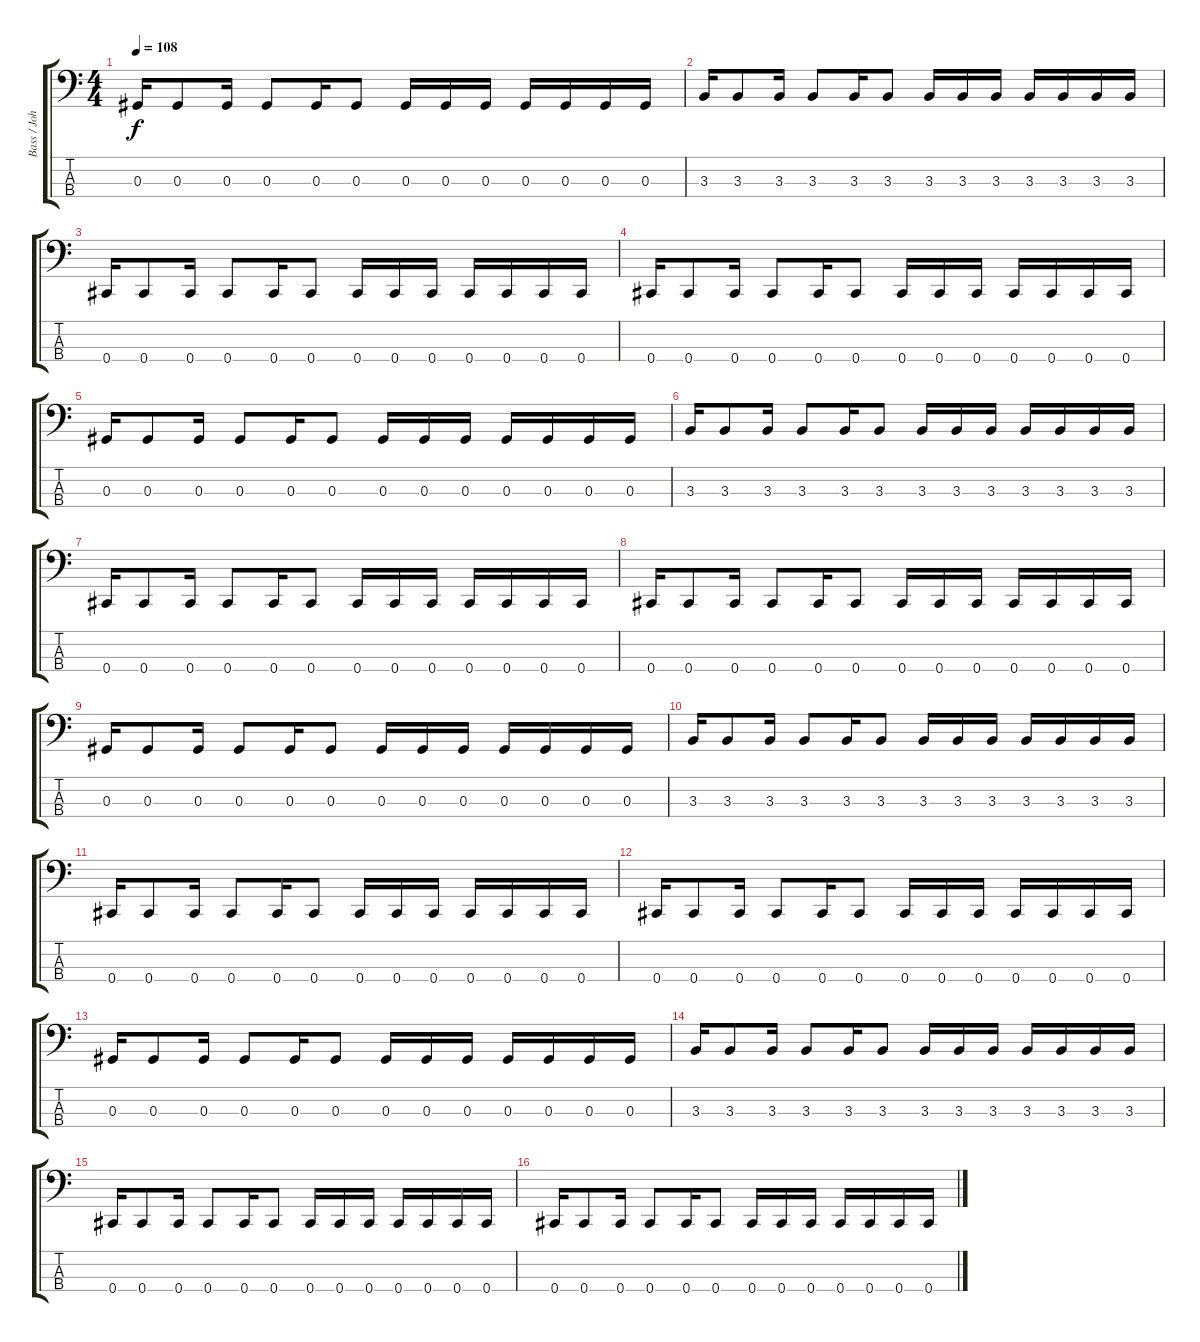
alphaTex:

\track ("Bass / Johnny April" "Bass / Joh") {instrument electricbasspick}
\staff {score tabs}
\tuning (Gb2 Db2 Ab1 Db1) {hide}
\ts (4 4)
\tempo 108
\clef f4
\ks c
0.3.16{dy f instrument electricbasspick} 0.3.8 0.3.16 0.3.8 0.3.16 0.3.8 0.3.16 0.3.16 0.3.16 0.3.16 0.3.16 0.3.16 0.3.16 |
3.3.16 3.3.8 3.3.16 3.3.8 3.3.16 3.3.8 3.3.16 3.3.16 3.3.16 3.3.16 3.3.16 3.3.16 3.3.16 |
0.4.16 0.4.8 0.4.16 0.4.8 0.4.16 0.4.8 0.4.16 0.4.16 0.4.16 0.4.16 0.4.16 0.4.16 0.4.16 |
0.4.16 0.4.8 0.4.16 0.4.8 0.4.16 0.4.8 0.4.16 0.4.16 0.4.16 0.4.16 0.4.16 0.4.16 0.4.16 |
0.3.16 0.3.8 0.3.16 0.3.8 0.3.16 0.3.8 0.3.16 0.3.16 0.3.16 0.3.16 0.3.16 0.3.16 0.3.16 |
3.3.16 3.3.8 3.3.16 3.3.8 3.3.16 3.3.8 3.3.16 3.3.16 3.3.16 3.3.16 3.3.16 3.3.16 3.3.16 |
0.4.16 0.4.8 0.4.16 0.4.8 0.4.16 0.4.8 0.4.16 0.4.16 0.4.16 0.4.16 0.4.16 0.4.16 0.4.16 |
0.4.16 0.4.8 0.4.16 0.4.8 0.4.16 0.4.8 0.4.16 0.4.16 0.4.16 0.4.16 0.4.16 0.4.16 0.4.16 |
0.3.16 0.3.8 0.3.16 0.3.8 0.3.16 0.3.8 0.3.16 0.3.16 0.3.16 0.3.16 0.3.16 0.3.16 0.3.16 |
3.3.16 3.3.8 3.3.16 3.3.8 3.3.16 3.3.8 3.3.16 3.3.16 3.3.16 3.3.16 3.3.16 3.3.16 3.3.16 |
0.4.16 0.4.8 0.4.16 0.4.8 0.4.16 0.4.8 0.4.16 0.4.16 0.4.16 0.4.16 0.4.16 0.4.16 0.4.16 |
0.4.16 0.4.8 0.4.16 0.4.8 0.4.16 0.4.8 0.4.16 0.4.16 0.4.16 0.4.16 0.4.16 0.4.16 0.4.16 |
0.3.16 0.3.8 0.3.16 0.3.8 0.3.16 0.3.8 0.3.16 0.3.16 0.3.16 0.3.16 0.3.16 0.3.16 0.3.16 |
3.3.16 3.3.8 3.3.16 3.3.8 3.3.16 3.3.8 3.3.16 3.3.16 3.3.16 3.3.16 3.3.16 3.3.16 3.3.16 |
0.4.16 0.4.8 0.4.16 0.4.8 0.4.16 0.4.8 0.4.16 0.4.16 0.4.16 0.4.16 0.4.16 0.4.16 0.4.16 |
0.4.16 0.4.8 0.4.16 0.4.8 0.4.16 0.4.8 0.4.16 0.4.16 0.4.16 0.4.16 0.4.16 0.4.16 0.4.16
